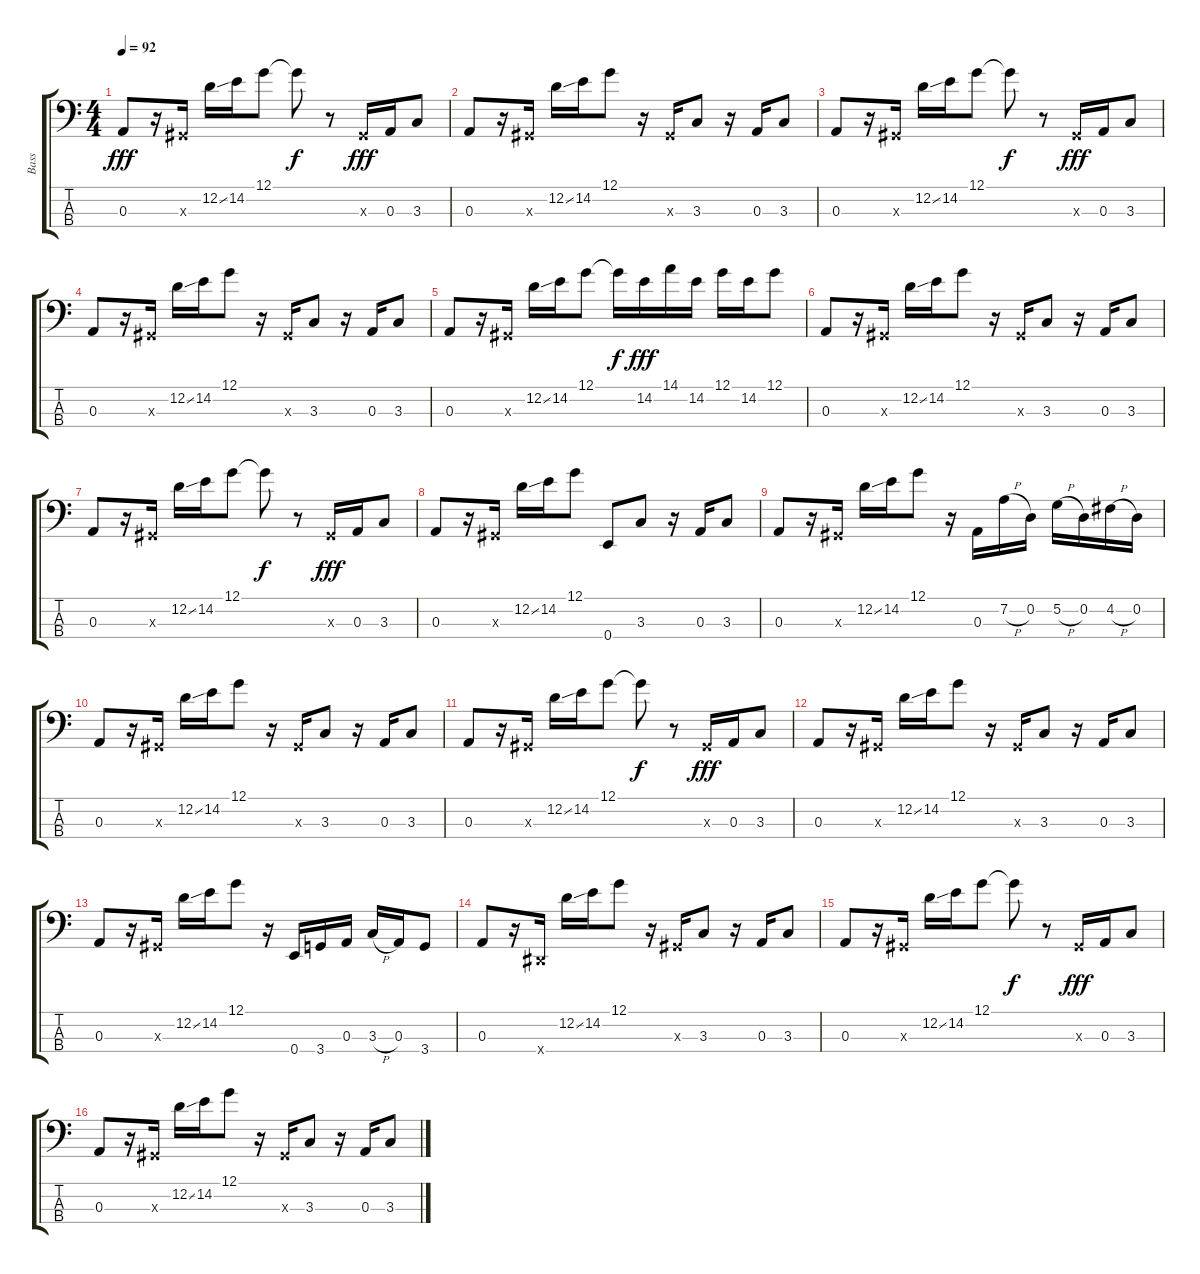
\track ("Bass" "Bass") {instrument electricbassfinger}
\staff {score tabs}
\tuning (G2 D2 A1 E1) {hide}
\ts (4 4)
\tempo 92
\clef f4
\ks c
0.3.8{dy fff} r.16 -1.3{x}.16 12.2{ss}.16 14.2.16 12.1.8 12.1{t}.8{dy f} r.8 -1.3{x}.16{dy fff} 0.3.16 3.3.8 |
0.3.8 r.16 -1.3{x}.16 12.2{ss}.16 14.2.16 12.1.8 r.16 -1.3{x}.16 3.3.8 r.16 0.3.16 3.3.8 |
0.3.8 r.16 -1.3{x}.16 12.2{ss}.16 14.2.16 12.1.8 12.1{t}.8{dy f} r.8 -1.3{x}.16{dy fff} 0.3.16 3.3.8 |
0.3.8 r.16 -1.3{x}.16 12.2{ss}.16 14.2.16 12.1.8 r.16 -1.3{x}.16 3.3.8 r.16 0.3.16 3.3.8 |
0.3.8 r.16 -1.3{x}.16 12.2{ss}.16 14.2.16 12.1.8 12.1{t}.16{dy f} 14.2.16{dy fff} 14.1.16 14.2.16 12.1.16 14.2.16 12.1.8 |
0.3.8 r.16 -1.3{x}.16 12.2{ss}.16 14.2.16 12.1.8 r.16 -1.3{x}.16 3.3.8 r.16 0.3.16 3.3.8 |
0.3.8 r.16 -1.3{x}.16 12.2{ss}.16 14.2.16 12.1.8 12.1{t}.8{dy f} r.8 -1.3{x}.16{dy fff} 0.3.16 3.3.8 |
0.3.8 r.16 -1.3{x}.16 12.2{ss}.16 14.2.16 12.1.8 0.4.8 3.3.8 r.16 0.3.16 3.3.8 |
0.3.8 r.16 -1.3{x}.16 12.2{ss}.16 14.2.16 12.1.8 r.16 0.3.16 7.2{h}.16 0.2.16 5.2{h}.16 0.2.16 4.2{h}.16 0.2.16 |
0.3.8 r.16 -1.3{x}.16 12.2{ss}.16 14.2.16 12.1.8 r.16 -1.3{x}.16 3.3.8 r.16 0.3.16 3.3.8 |
0.3.8 r.16 -1.3{x}.16 12.2{ss}.16 14.2.16 12.1.8 12.1{t}.8{dy f} r.8 -1.3{x}.16{dy fff} 0.3.16 3.3.8 |
0.3.8 r.16 -1.3{x}.16 12.2{ss}.16 14.2.16 12.1.8 r.16 -1.3{x}.16 3.3.8 r.16 0.3.16 3.3.8 |
0.3.8 r.16 -1.3{x}.16 12.2{ss}.16 14.2.16 12.1.8 r.16 0.4.16 3.4.16 0.3.16 3.3{h}.16 0.3.16 3.4.8 |
0.3.8 r.16 -1.4{x}.16 12.2{ss}.16 14.2.16 12.1.8 r.16 -1.3{x}.16 3.3.8 r.16 0.3.16 3.3.8 |
0.3.8 r.16 -1.3{x}.16 12.2{ss}.16 14.2.16 12.1.8 12.1{t}.8{dy f} r.8 -1.3{x}.16{dy fff} 0.3.16 3.3.8 |
0.3.8 r.16 -1.3{x}.16 12.2{ss}.16 14.2.16 12.1.8 r.16 -1.3{x}.16 3.3.8 r.16 0.3.16 3.3.8
